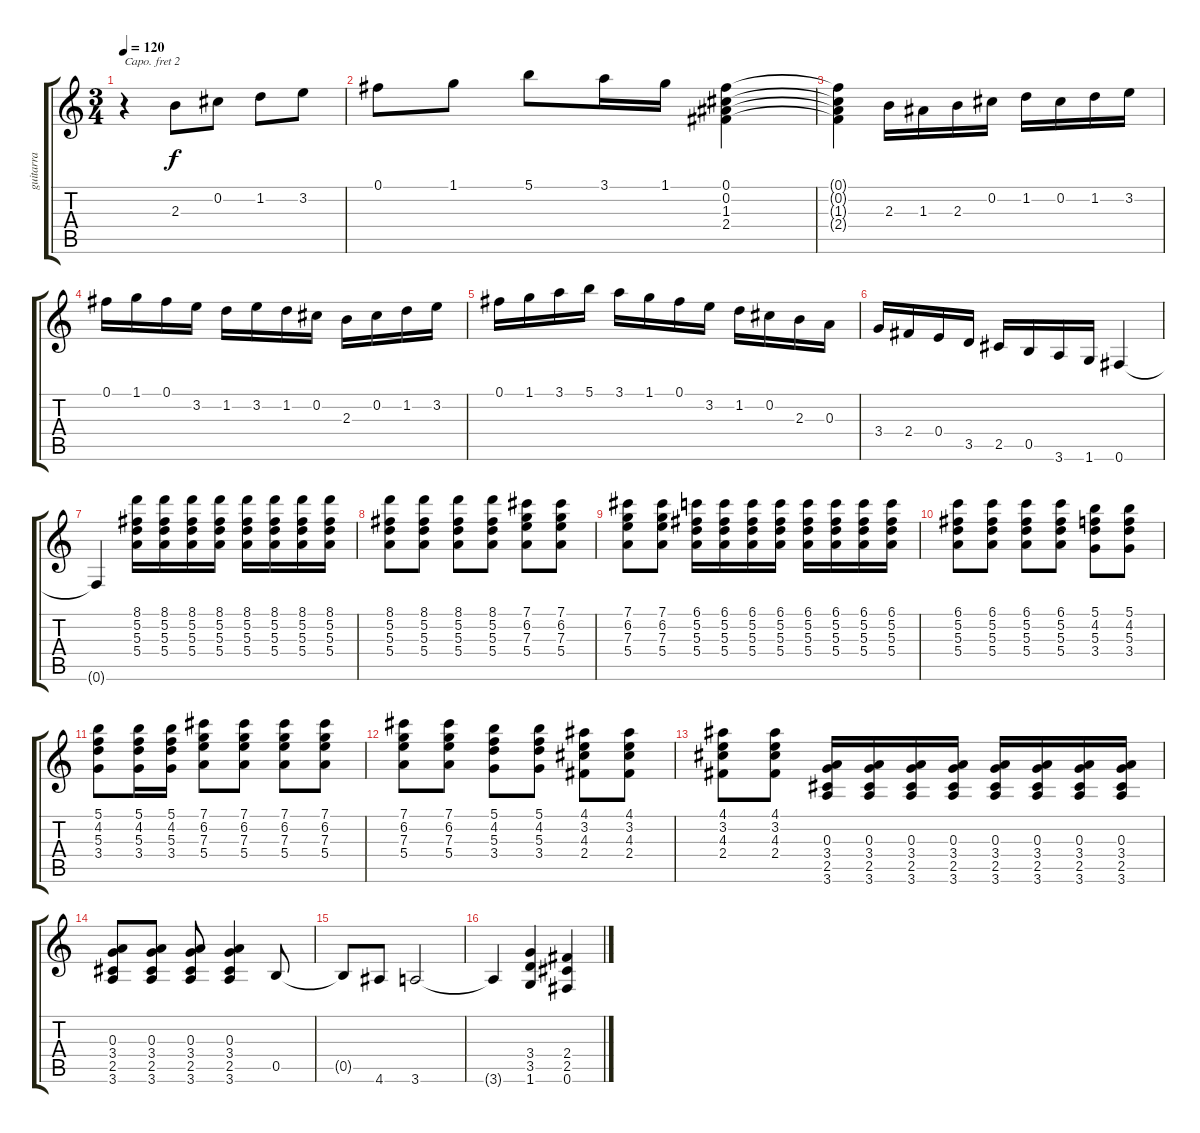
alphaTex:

\track ("guitarra" "guitarra") {instrument acousticguitarnylon}
\staff {score tabs}
\capo 2
\tuning (E4 B3 G3 D3 A2 E2) {hide}
\ts (3 4)
\tempo 120
\clef g2
\ks c
r.4{dy f} 2.3.8 0.2.8 1.2.8 3.2.8 |
0.1.8 1.1.8 5.1.8 3.1.16 1.1.16 (0.1 0.2 1.3 2.4).4 |
(0.1{t} 0.2{t} 1.3{t} 2.4{t}).4 2.3.16 1.3.16 2.3.16 0.2.16 1.2.16 0.2.16 1.2.16 3.2.16 |
0.1.16 1.1.16 0.1.16 3.2.16 1.2.16 3.2.16 1.2.16 0.2.16 2.3.16 0.2.16 1.2.16 3.2.16 |
0.1.16 1.1.16 3.1.16 5.1.16 3.1.16 1.1.16 0.1.16 3.2.16 1.2.16 0.2.16 2.3.16 0.3.16 |
3.4.16 2.4.16 0.4.16 3.5.16 2.5.16 0.5.16 3.6.16 1.6.16 0.6.4 |
0.6{t}.4 (8.1 5.2 5.3 5.4).16 (8.1 5.2 5.3 5.4).16 (8.1 5.2 5.3 5.4).16 (8.1 5.2 5.3 5.4).16 (8.1 5.2 5.3 5.4).16 (8.1 5.2 5.3 5.4).16 (8.1 5.2 5.3 5.4).16 (8.1 5.2 5.3 5.4).16 |
(8.1 5.2 5.3 5.4).8 (8.1 5.2 5.3 5.4).8 (8.1 5.2 5.3 5.4).8 (8.1 5.2 5.3 5.4).8 (7.1 6.2 7.3 5.4).8 (7.1 6.2 7.3 5.4).8 |
(7.1 6.2 7.3 5.4).8 (7.1 6.2 7.3 5.4).8 (6.1 5.2 5.3 5.4).16 (6.1 5.2 5.3 5.4).16 (6.1 5.2 5.3 5.4).16 (6.1 5.2 5.3 5.4).16 (6.1 5.2 5.3 5.4).16 (6.1 5.2 5.3 5.4).16 (6.1 5.2 5.3 5.4).16 (6.1 5.2 5.3 5.4).16 |
(6.1 5.2 5.3 5.4).8 (6.1 5.2 5.3 5.4).8 (6.1 5.2 5.3 5.4).8 (6.1 5.2 5.3 5.4).8 (5.1 4.2 5.3 3.4).8 (5.1 4.2 5.3 3.4).8 |
(5.1 4.2 5.3 3.4).8 (5.1 4.2 5.3 3.4).16 (5.1 4.2 5.3 3.4).16 (7.1 6.2 7.3 5.4).8 (7.1 6.2 7.3 5.4).8 (7.1 6.2 7.3 5.4).8 (7.1 6.2 7.3 5.4).8 |
(7.1 6.2 7.3 5.4).8 (7.1 6.2 7.3 5.4).8 (5.1 4.2 5.3 3.4).8 (5.1 4.2 5.3 3.4).8 (4.1 3.2 4.3 2.4).8 (4.1 3.2 4.3 2.4).8 |
(4.1 3.2 4.3 2.4).8 (4.1 3.2 4.3 2.4).8 (0.3 3.4 2.5 3.6).16 (0.3 3.4 2.5 3.6).16 (0.3 3.4 2.5 3.6).16 (0.3 3.4 2.5 3.6).16 (0.3 3.4 2.5 3.6).16 (0.3 3.4 2.5 3.6).16 (0.3 3.4 2.5 3.6).16 (0.3 3.4 2.5 3.6).16 |
(0.3 3.4 2.5 3.6).8 (0.3 3.4 2.5 3.6).8 (0.3 3.4 2.5 3.6).8 (0.3 3.4 2.5 3.6).4 0.5.8 |
0.5{t}.8 4.6.8 3.6.2 |
3.6{t}.4 (3.4 3.5 1.6).4 (2.4 2.5 0.6).4
